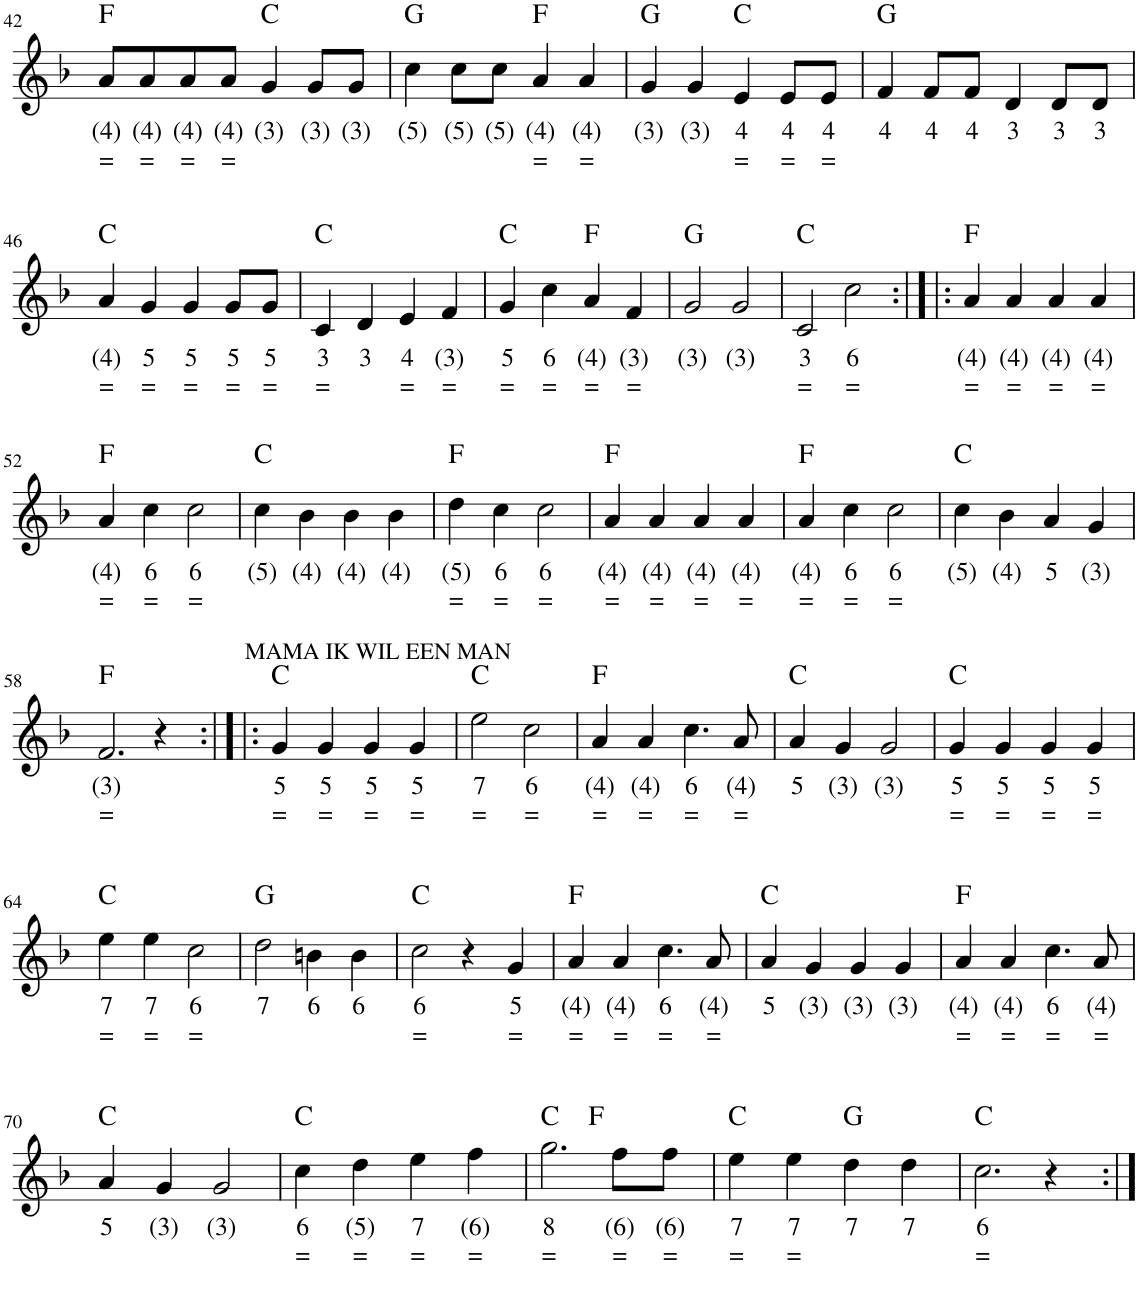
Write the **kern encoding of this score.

**kern	**text	**text	**harte
*part1	*part1	*part1	*part1
*staff1	*staff1	*staff1	*
*I"Voice	*	*	*
!!LO:PB:g=z
*clefG2	*	*	*
*k[b-]	*	*	*
*M4/4	*	*	*
=42	=42	=42	=42
!	!LO:LY:b	!LO:LY:b	!
8a/L	(4)	=	F:maj
!	!LO:LY:b	!LO:LY:b	!
8a/	(4)	=	.
!	!LO:LY:b	!LO:LY:b	!
8a/	(4)	=	.
!	!LO:LY:b	!LO:LY:b	!
8a/J	(4)	=	.
!	!LO:LY:b	!	!
4g/	(3)	.	C:maj
!	!LO:LY:b	!	!
8g/L	(3)	.	.
!	!LO:LY:b	!	!
8g/J	(3)	.	.
=43	=43	=43	=43
!	!LO:LY:b	!	!
4cc\	(5)	.	G:maj
!	!LO:LY:b	!	!
8cc\L	(5)	.	.
!	!LO:LY:b	!	!
8cc\J	(5)	.	.
!	!LO:LY:b	!LO:LY:b	!
4a/	(4)	=	F:maj
!	!LO:LY:b	!LO:LY:b	!
4a/	(4)	=	.
=44	=44	=44	=44
!	!LO:LY:b	!	!
4g/	(3)	.	G:maj
!	!LO:LY:b	!	!
4g/	(3)	.	.
!	!LO:LY:b	!LO:LY:b	!
4e/	4	=	C:maj
!	!LO:LY:b	!LO:LY:b	!
8e/L	4	=	.
!	!LO:LY:b	!LO:LY:b	!
8e/J	4	=	.
=45	=45	=45	=45
!	!LO:LY:b	!	!
4f/	4	.	G:maj
!	!LO:LY:b	!	!
8f/L	4	.	.
!	!LO:LY:b	!	!
8f/J	4	.	.
!	!LO:LY:b	!	!
4d/	3	.	.
!	!LO:LY:b	!	!
8d/L	3	.	.
!	!LO:LY:b	!	!
8d/J	3	.	.
!!LO:LB:g=z
=46	=46	=46	=46
!	!LO:LY:b	!LO:LY:b	!
4a/	(4)	=	C:maj
!	!LO:LY:b	!LO:LY:b	!
4g/	5	=	.
!	!LO:LY:b	!LO:LY:b	!
4g/	5	=	.
!	!LO:LY:b	!LO:LY:b	!
8g/L	5	=	.
!	!LO:LY:b	!LO:LY:b	!
8g/J	5	=	.
=47	=47	=47	=47
!	!LO:LY:b	!LO:LY:b	!
4c/	3	=	C:maj
!	!LO:LY:b	!	!
4d/	3	.	.
!	!LO:LY:b	!LO:LY:b	!
4e/	4	=	.
!	!LO:LY:b	!LO:LY:b	!
4f/	(3)	=	.
=48	=48	=48	=48
!	!LO:LY:b	!LO:LY:b	!
4g/	5	=	C:maj
!	!LO:LY:b	!LO:LY:b	!
4cc\	6	=	.
!	!LO:LY:b	!LO:LY:b	!
4a/	(4)	=	F:maj
!	!LO:LY:b	!LO:LY:b	!
4f/	(3)	=	.
=49	=49	=49	=49
!	!LO:LY:b	!	!
2g/	(3)	.	G:maj
!	!LO:LY:b	!	!
2g/	(3)	.	.
=50	=50	=50	=50
!	!LO:LY:b	!LO:LY:b	!
2c/	3	=	C:maj
!	!LO:LY:b	!LO:LY:b	!
2cc\	6	=	.
=51:|!|:	=51:|!|:	=51:|!|:	=51:|!|:
!	!LO:LY:b	!LO:LY:b	!
4a/	(4)	=	F:maj
!	!LO:LY:b	!LO:LY:b	!
4a/	(4)	=	.
!	!LO:LY:b	!LO:LY:b	!
4a/	(4)	=	.
!	!LO:LY:b	!LO:LY:b	!
4a/	(4)	=	.
!!LO:LB:g=z
=52	=52	=52	=52
!	!LO:LY:b	!LO:LY:b	!
4a/	(4)	=	F:maj
!	!LO:LY:b	!LO:LY:b	!
4cc\	6	=	.
!	!LO:LY:b	!LO:LY:b	!
2cc\	6	=	.
=53	=53	=53	=53
!	!LO:LY:b	!	!
4cc\	(5)	.	C:maj
!	!LO:LY:b	!	!
4b-\	(4)	.	.
!	!LO:LY:b	!	!
4b-\	(4)	.	.
!	!LO:LY:b	!	!
4b-\	(4)	.	.
=54	=54	=54	=54
!	!LO:LY:b	!LO:LY:b	!
4dd\	(5)	=	F:maj
!	!LO:LY:b	!LO:LY:b	!
4cc\	6	=	.
!	!LO:LY:b	!LO:LY:b	!
2cc\	6	=	.
=55	=55	=55	=55
!	!LO:LY:b	!LO:LY:b	!
4a/	(4)	=	F:maj
!	!LO:LY:b	!LO:LY:b	!
4a/	(4)	=	.
!	!LO:LY:b	!LO:LY:b	!
4a/	(4)	=	.
!	!LO:LY:b	!LO:LY:b	!
4a/	(4)	=	.
=56	=56	=56	=56
!	!LO:LY:b	!LO:LY:b	!
4a/	(4)	=	F:maj
!	!LO:LY:b	!LO:LY:b	!
4cc\	6	=	.
!	!LO:LY:b	!LO:LY:b	!
2cc\	6	=	.
=57	=57	=57	=57
!	!LO:LY:b	!	!
4cc\	(5)	.	C:maj
!	!LO:LY:b	!	!
4b-\	(4)	.	.
!	!LO:LY:b	!	!
4a/	5	.	.
!	!LO:LY:b	!	!
4g/	(3)	.	.
!!LO:LB:g=z
=58	=58	=58	=58
!	!LO:LY:b	!LO:LY:b	!
2.f/	(3)	=	F:maj
4r	.	.	.
=59:|!|:	=59:|!|:	=59:|!|:	=59:|!|:
!LO:TX:a:t=MAMA IK WIL EEN MAN	!	!	!
!	!LO:LY:b	!LO:LY:b	!
4g/	5	=	C:maj
!	!LO:LY:b	!LO:LY:b	!
4g/	5	=	.
!	!LO:LY:b	!LO:LY:b	!
4g/	5	=	.
!	!LO:LY:b	!LO:LY:b	!
4g/	5	=	.
=60	=60	=60	=60
!	!LO:LY:b	!LO:LY:b	!
2ee\	7	=	C:maj
!	!LO:LY:b	!LO:LY:b	!
2cc\	6	=	.
=61	=61	=61	=61
!	!LO:LY:b	!LO:LY:b	!
4a/	(4)	=	F:maj
!	!LO:LY:b	!LO:LY:b	!
4a/	(4)	=	.
!	!LO:LY:b	!LO:LY:b	!
4.cc\	6	=	.
!	!LO:LY:b	!LO:LY:b	!
8a/	(4)	=	.
=62	=62	=62	=62
!	!LO:LY:b	!	!
4a/	5	.	C:maj
!	!LO:LY:b	!	!
4g/	(3)	.	.
!	!LO:LY:b	!	!
2g/	(3)	.	.
=63	=63	=63	=63
!	!LO:LY:b	!LO:LY:b	!
4g/	5	=	C:maj
!	!LO:LY:b	!LO:LY:b	!
4g/	5	=	.
!	!LO:LY:b	!LO:LY:b	!
4g/	5	=	.
!	!LO:LY:b	!LO:LY:b	!
4g/	5	=	.
!!LO:LB:g=z
=64	=64	=64	=64
!	!LO:LY:b	!LO:LY:b	!
4ee\	7	=	C:maj
!	!LO:LY:b	!LO:LY:b	!
4ee\	7	=	.
!	!LO:LY:b	!LO:LY:b	!
2cc\	6	=	.
=65	=65	=65	=65
!	!LO:LY:b	!	!
2dd\	7	.	G:maj
!	!LO:LY:b	!	!
4bn\	6	.	.
!	!LO:LY:b	!	!
4b\	6	.	.
=66	=66	=66	=66
!	!LO:LY:b	!LO:LY:b	!
2cc\	6	=	C:maj
4r	.	.	.
!	!LO:LY:b	!LO:LY:b	!
4g/	5	=	.
=67	=67	=67	=67
!	!LO:LY:b	!LO:LY:b	!
4a/	(4)	=	F:maj
!	!LO:LY:b	!LO:LY:b	!
4a/	(4)	=	.
!	!LO:LY:b	!LO:LY:b	!
4.cc\	6	=	.
!	!LO:LY:b	!LO:LY:b	!
8a/	(4)	=	.
=68	=68	=68	=68
!	!LO:LY:b	!	!
4a/	5	.	C:maj
!	!LO:LY:b	!	!
4g/	(3)	.	.
!	!LO:LY:b	!	!
4g/	(3)	.	.
!	!LO:LY:b	!	!
4g/	(3)	.	.
=69	=69	=69	=69
!	!LO:LY:b	!LO:LY:b	!
4a/	(4)	=	F:maj
!	!LO:LY:b	!LO:LY:b	!
4a/	(4)	=	.
!	!LO:LY:b	!LO:LY:b	!
4.cc\	6	=	.
!	!LO:LY:b	!LO:LY:b	!
8a/	(4)	=	.
!!LO:LB:g=z
=70	=70	=70	=70
!	!LO:LY:b	!	!
4a/	5	.	C:maj
!	!LO:LY:b	!	!
4g/	(3)	.	.
!	!LO:LY:b	!	!
2g/	(3)	.	.
=71	=71	=71	=71
!	!LO:LY:b	!LO:LY:b	!
4cc\	6	=	C:maj
!	!LO:LY:b	!LO:LY:b	!
4dd\	(5)	=	.
!	!LO:LY:b	!LO:LY:b	!
4ee\	7	=	.
!	!LO:LY:b	!LO:LY:b	!
4ff\	(6)	=	.
=72	=72	=72	=72
!	!LO:LY:b	!LO:LY:b	!
*^	*	*	*
2.gg\	2ryy	8	=	C:maj
.	2ryy	.	.	F:maj
!	!	!LO:LY:b	!LO:LY:b	!
8ff\L	.	(6)	=	.
!	!	!LO:LY:b	!LO:LY:b	!
8ff\J	.	(6)	=	.
=73	=73	=73	=73	=73
!	!	!LO:LY:b	!LO:LY:b	!
*v	*v	*	*	*
4ee\	7	=	C:maj
!	!LO:LY:b	!LO:LY:b	!
4ee\	7	=	.
!	!LO:LY:b	!	!
4dd\	7	.	G:maj
!	!LO:LY:b	!	!
4dd\	7	.	.
=74	=74	=74	=74
!	!LO:LY:b	!LO:LY:b	!
2.cc\	6	=	C:maj
4r	.	.	.
=:|!	=:|!	=:|!	=:|!
*-	*-	*-	*-
